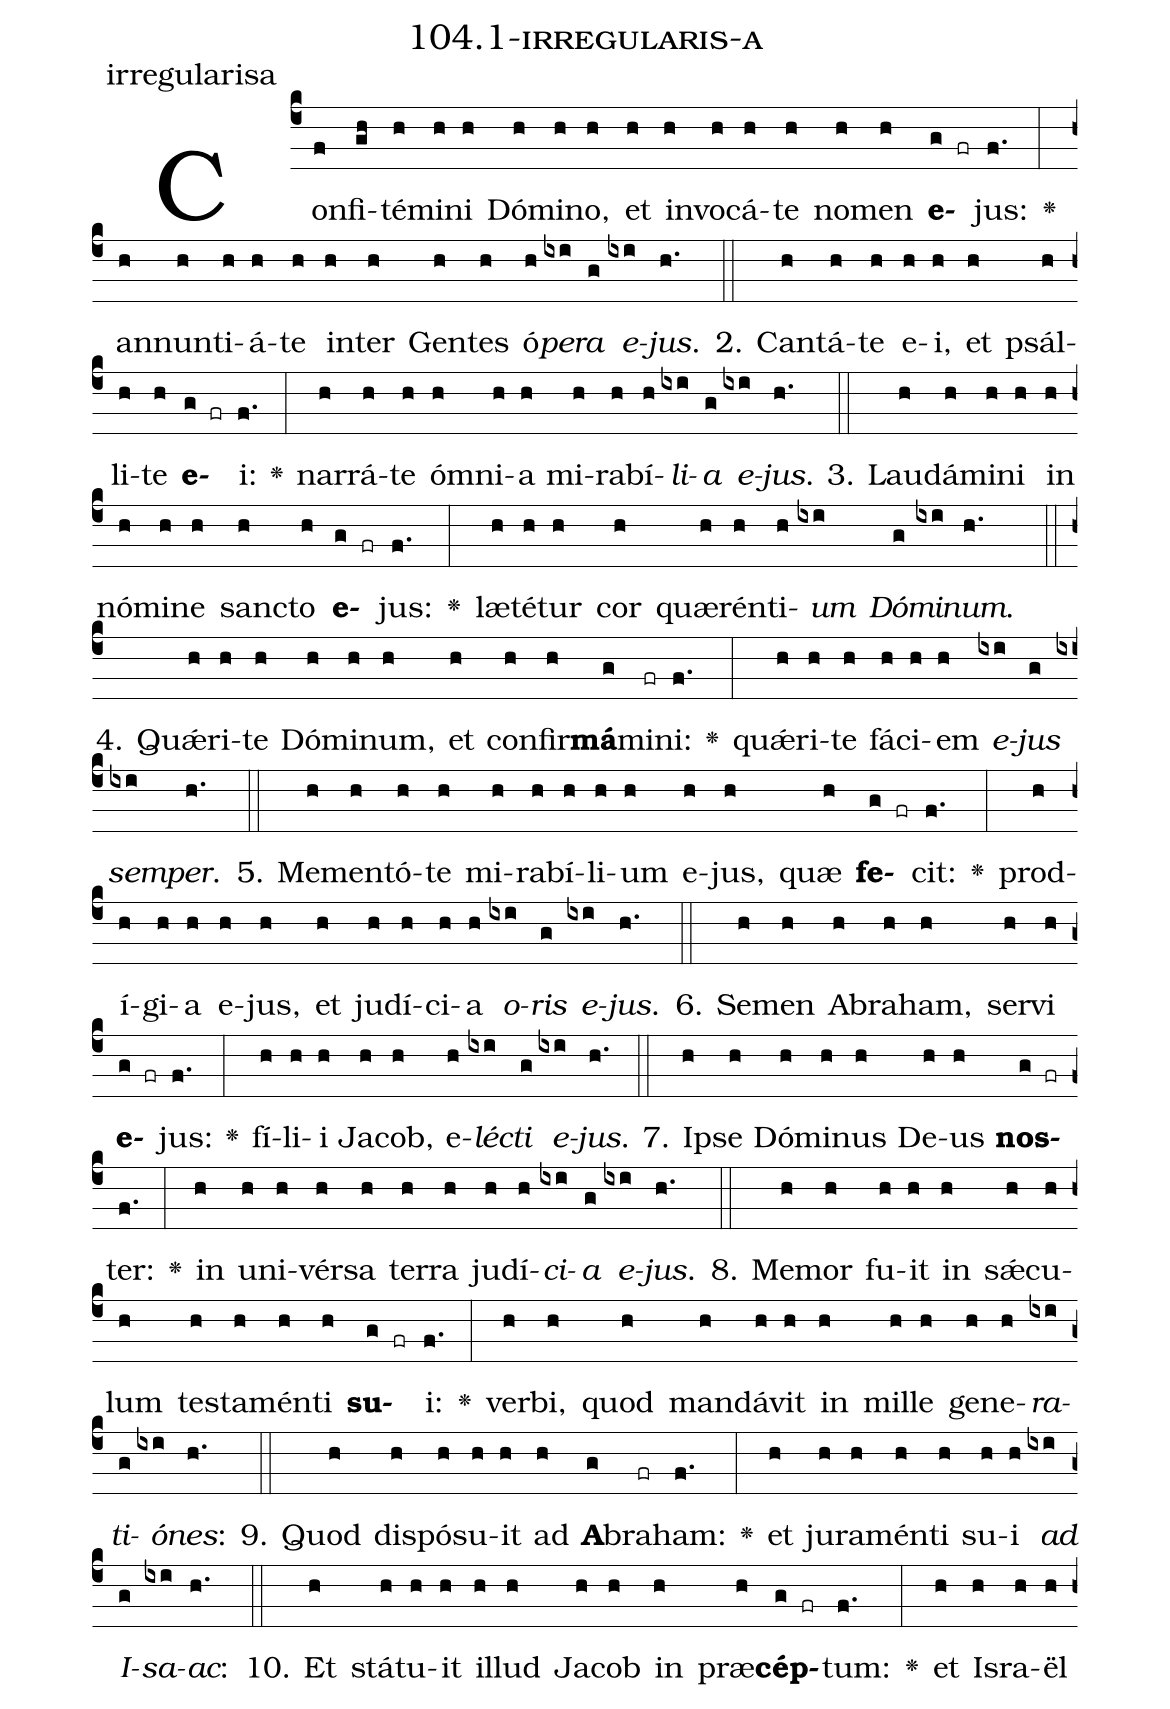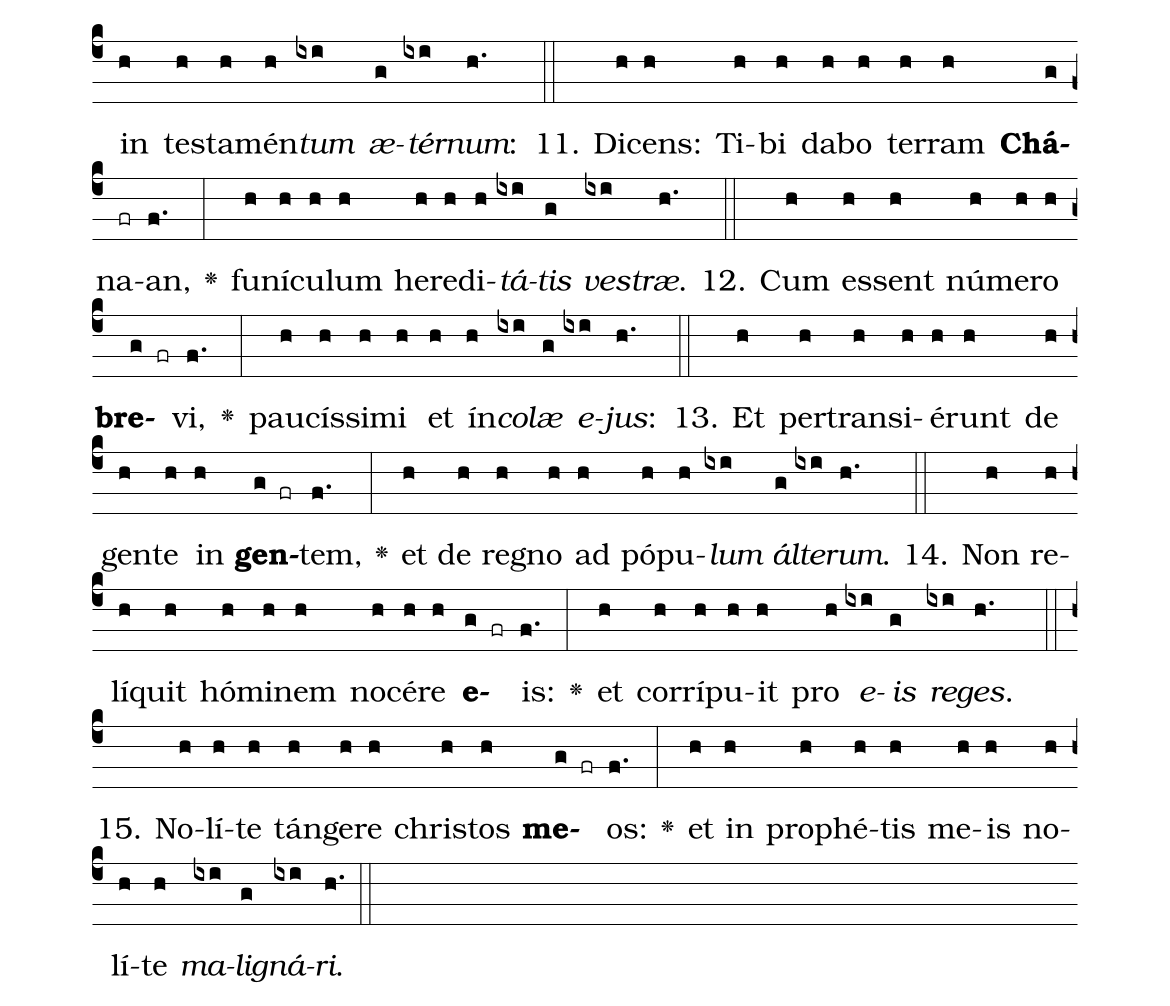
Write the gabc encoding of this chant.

name: 104.1-irregularis-a;
annotation: irregularisa;
%%
(c4)Con(f)fi(gh)té(h)mi(h)ni(h) Dó(h)mi(h)no,(h) et(h) in(h)vo(h)cá(h)te(h) no(h)men(h) <b>e</b>(g fr)jus:(f.) <v>\greheightstar</v>(:) an(h)nun(h)ti(h)á(h)te(h) in(h)ter(h) Gen(h)tes(h) ó(h)<i>pe</i>(ixi)<i>ra</i>(g) <i>e</i>(ixi)<i>jus</i>.(h.) (::)
2. Can(h)tá(h)te(h) e(h)i,(h) et(h) psál(h)li(h)te(h) <b>e</b>(g fr)i:(f.) <v>\greheightstar</v>(:) nar(h)rá(h)te(h) óm(h)ni(h)a(h) mi(h)ra(h)bí(h)<i>li</i>(ixi)<i>a</i>(g) <i>e</i>(ixi)<i>jus</i>.(h.) (::)
3. Lau(h)dá(h)mi(h)ni(h) in(h) nó(h)mi(h)ne(h) sanc(h)to(h) <b>e</b>(g fr)jus:(f.) <v>\greheightstar</v>(:) læ(h)té(h)tur(h) cor(h) quæ(h)rén(h)ti(h)<i>um</i>(ixi) <i>Dó</i>(g)<i>mi</i>(ixi)<i>num</i>.(h.) (::)
4. Quǽ(h)ri(h)te(h) Dó(h)mi(h)num,(h) et(h) con(h)fir(h)<b>má</b>(g)mi(fr)ni:(f.) <v>\greheightstar</v>(:) quǽ(h)ri(h)te(h) fá(h)ci(h)em(h) <i>e</i>(ixi)<i>jus</i>(g) <i>sem</i>(ixi)<i>per</i>.(h.) (::)
5. Me(h)men(h)tó(h)te(h) mi(h)ra(h)bí(h)li(h)um(h) e(h)jus,(h) quæ(h) <b>fe</b>(g fr)cit:(f.) <v>\greheightstar</v>(:) prod(h)í(h)gi(h)a(h) e(h)jus,(h) et(h) ju(h)dí(h)ci(h)a(h) <i>o</i>(ixi)<i>ris</i>(g) <i>e</i>(ixi)<i>jus</i>.(h.) (::)
6. Se(h)men(h) A(h)bra(h)ham,(h) ser(h)vi(h) <b>e</b>(g fr)jus:(f.) <v>\greheightstar</v>(:) fí(h)li(h)i(h) Ja(h)cob,(h) e(h)<i>léc</i>(ixi)<i>ti</i>(g) <i>e</i>(ixi)<i>jus</i>.(h.) (::)
7. Ip(h)se(h) Dó(h)mi(h)nus(h) De(h)us(h) <b>nos</b>(g fr)ter:(f.) <v>\greheightstar</v>(:) in(h) u(h)ni(h)vér(h)sa(h) ter(h)ra(h) ju(h)dí(h)<i>ci</i>(ixi)<i>a</i>(g) <i>e</i>(ixi)<i>jus</i>.(h.) (::)
8. Me(h)mor(h) fu(h)it(h) in(h) sǽ(h)cu(h)lum(h) tes(h)ta(h)mén(h)ti(h) <b>su</b>(g fr)i:(f.) <v>\greheightstar</v>(:) ver(h)bi,(h) quod(h) man(h)dá(h)vit(h) in(h) mil(h)le(h) ge(h)ne(h)<i>ra</i>(ixi)<i>ti</i>(g)<i>ó</i>(ixi)<i>nes</i>:(h.) (::)
9. Quod(h) dis(h)pó(h)su(h)it(h) ad(h) <b>A</b>(g)bra(fr)ham:(f.) <v>\greheightstar</v>(:) et(h) ju(h)ra(h)mén(h)ti(h) su(h)i(h) <i>ad</i>(ixi) <i>I</i>(g)<i>sa</i>(ixi)<i>ac</i>:(h.) (::)
10. Et(h) stá(h)tu(h)it(h) il(h)lud(h) Ja(h)cob(h) in(h) præ(h)<b>cép</b>(g fr)tum:(f.) <v>\greheightstar</v>(:) et(h) Is(h)ra(h)ël(h) in(h) tes(h)ta(h)mén(h)<i>tum</i>(ixi) <i>æ</i>(g)<i>tér</i>(ixi)<i>num</i>:(h.) (::)
11. Di(h)cens:(h) Ti(h)bi(h) da(h)bo(h) ter(h)ram(h) <b>Chá</b>(g)na(fr)an,(f.) <v>\greheightstar</v>(:) fu(h)ní(h)cu(h)lum(h) he(h)re(h)di(h)<i>tá</i>(ixi)<i>tis</i>(g) <i>ves</i>(ixi)<i>træ</i>.(h.) (::)
12. Cum(h) es(h)sent(h) nú(h)me(h)ro(h) <b>bre</b>(g fr)vi,(f.) <v>\greheightstar</v>(:) pau(h)cís(h)si(h)mi(h) et(h) ín(h)<i>co</i>(ixi)<i>læ</i>(g) <i>e</i>(ixi)<i>jus</i>:(h.) (::)
13. Et(h) per(h)trans(h)i(h)é(h)runt(h) de(h) gen(h)te(h) in(h) <b>gen</b>(g fr)tem,(f.) <v>\greheightstar</v>(:) et(h) de(h) re(h)gno(h) ad(h) pó(h)pu(h)<i>lum</i>(ixi) <i>ál</i>(g)<i>te</i>(ixi)<i>rum</i>.(h.) (::)
14. Non(h) re(h)lí(h)quit(h) hó(h)mi(h)nem(h) no(h)cé(h)re(h) <b>e</b>(g fr)is:(f.) <v>\greheightstar</v>(:) et(h) cor(h)rí(h)pu(h)it(h) pro(h) <i>e</i>(ixi)<i>is</i>(g) <i>re</i>(ixi)<i>ges</i>.(h.) (::)
15. No(h)lí(h)te(h) tán(h)ge(h)re(h) chris(h)tos(h) <b>me</b>(g fr)os:(f.) <v>\greheightstar</v>(:) et(h) in(h) pro(h)phé(h)tis(h) me(h)is(h) no(h)lí(h)te(h) <i>ma</i>(ixi)<i>li</i>(g)<i>gná</i>(ixi)<i>ri</i>.(h.) (::)
